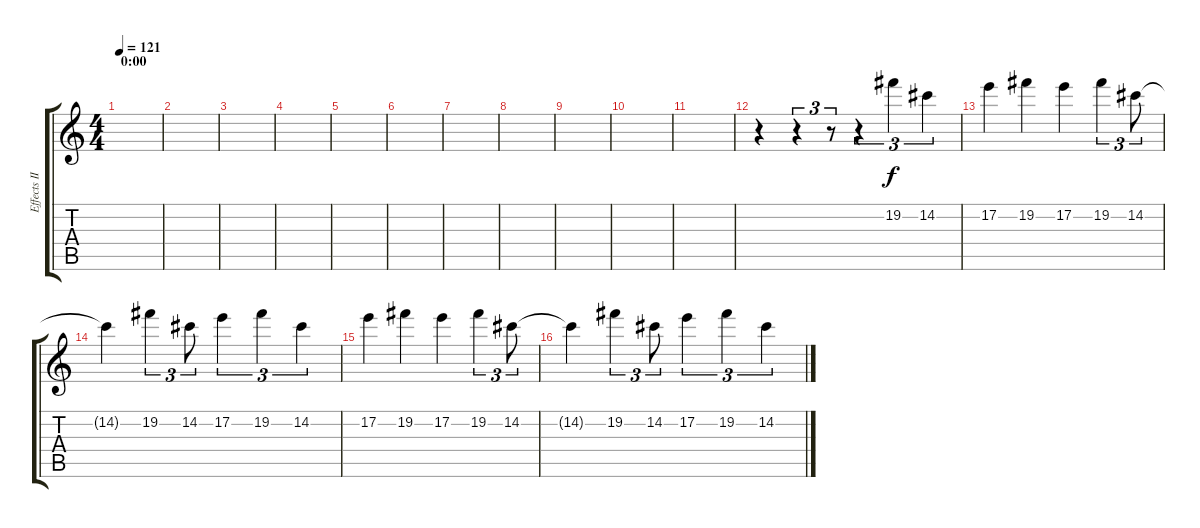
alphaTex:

\track ("Effects III" "Effects II") {instrument xylophone}
\staff {score tabs}
\tuning (E6 B4 G3 D3 A2 E2) {hide}
\ts (4 4)
\section ("" "0:00")
\tempo 121
\clef g2
\ks c
|
|
|
|
|
|
|
|
|
|
|
r.4 r.4{tu (3 2)} r.8{tu (3 2)} r.4{tu (3 2)} 19.2.4{tu (3 2)} 14.2.4{tu (3 2)} |
17.2.4 19.2.4 17.2.4 19.2.4{tu (3 2)} 14.2.8{tu (3 2)} |
14.2{t}.4 19.2.4{tu (3 2)} 14.2.8{tu (3 2)} 17.2.4{tu (3 2)} 19.2.4{tu (3 2)} 14.2.4{tu (3 2)} |
17.2.4 19.2.4 17.2.4 19.2.4{tu (3 2)} 14.2.8{tu (3 2)} |
14.2{t}.4 19.2.4{tu (3 2)} 14.2.8{tu (3 2)} 17.2.4{tu (3 2)} 19.2.4{tu (3 2)} 14.2.4{tu (3 2)}
